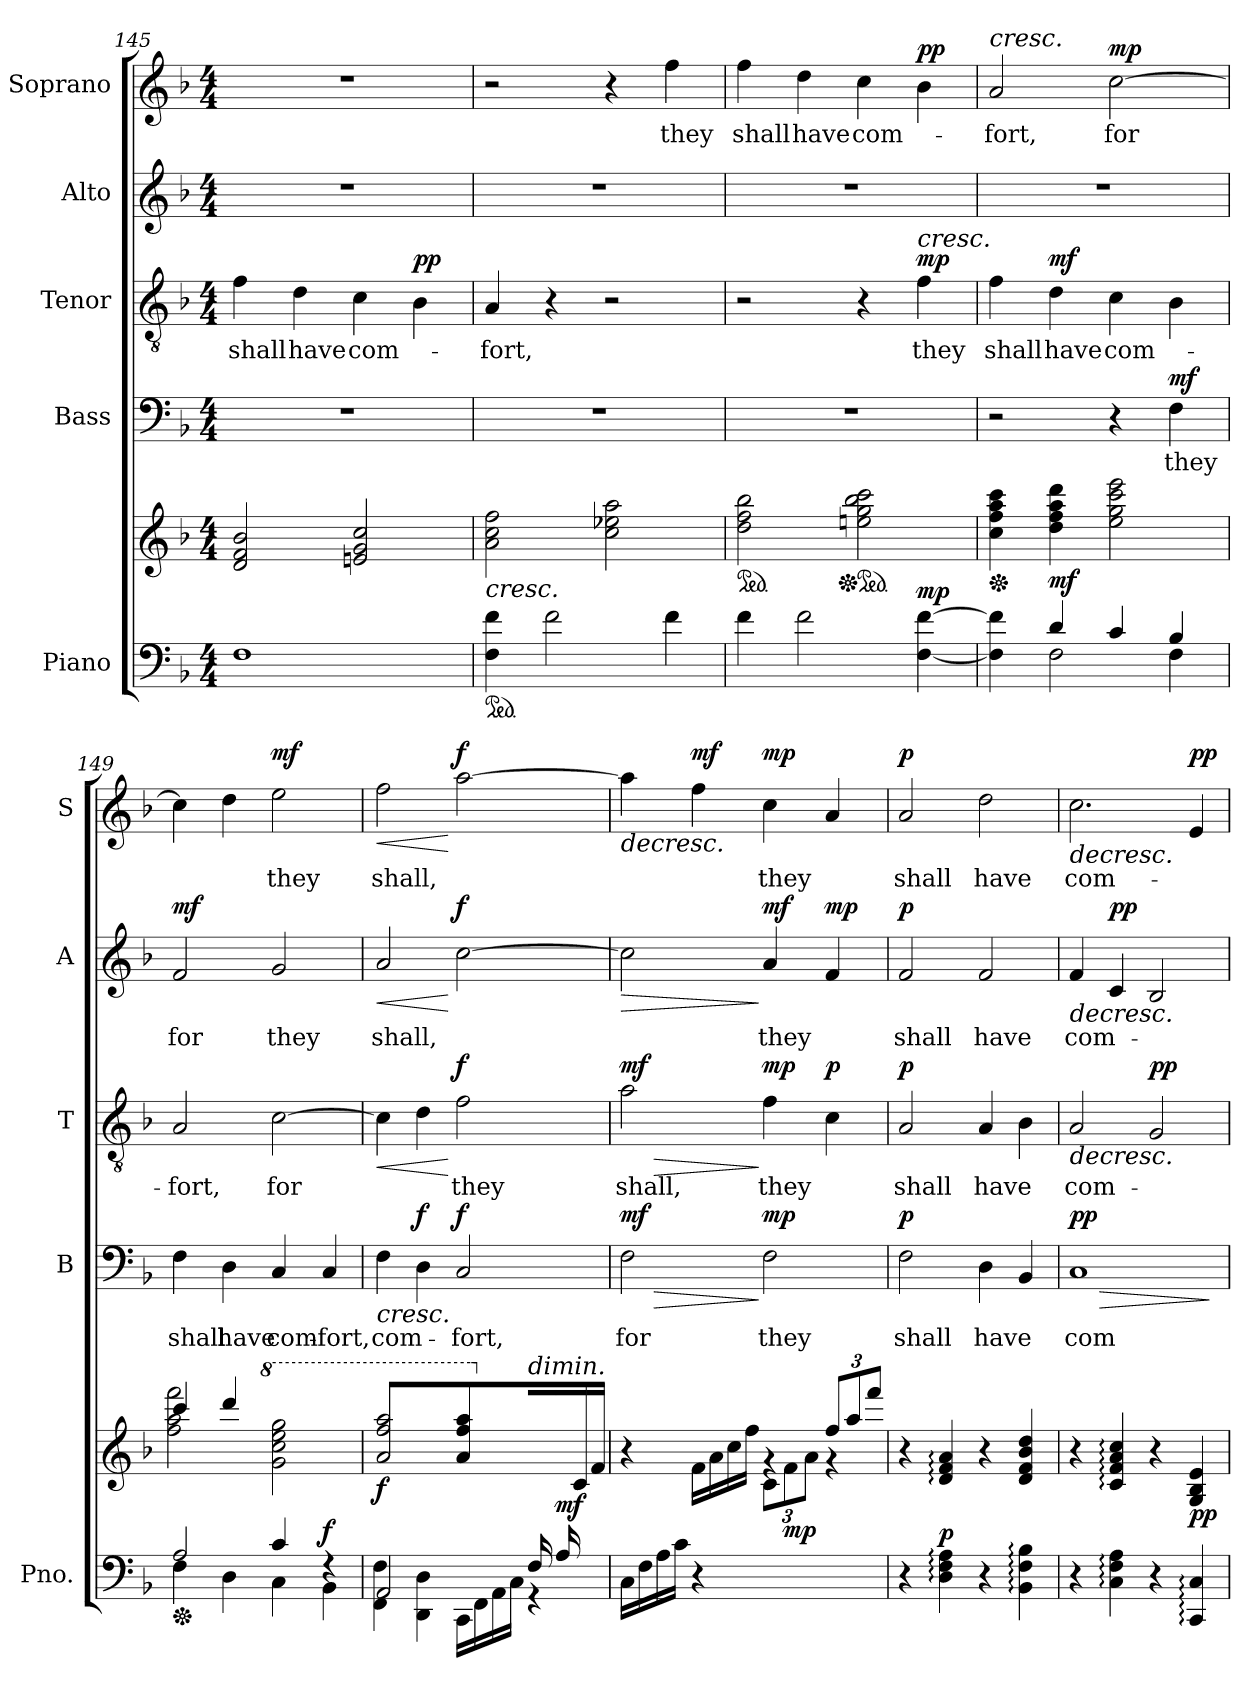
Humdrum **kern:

**kern	**kern	**dynam	**kern	**text	**dynam	**kern	**text	**dynam	**kern	**text	**dynam	**kern	**text	**dynam
*part5	*part5	*part5	*part4	*part4	*part4	*part3	*part3	*part3	*part2	*part2	*part2	*part1	*part1	*part1
*staff6	*staff5	*staff5/6	*staff4	*staff4	*staff4	*staff3	*staff3	*staff3	*staff2	*staff2	*staff2	*staff1	*staff1	*staff1
*I"Piano	*	*	*I"Bass	*	*	*I"Tenor	*	*	*I"Alto	*	*	*I"Soprano	*	*
*I'Pno.	*	*	*I'B	*	*	*I'T	*	*	*I'A	*	*	*I'S	*	*
*clefF4	*clefG2	*	*clefF4	*	*	*clefGv2	*	*	*clefG2	*	*	*clefG2	*	*
*k[b-]	*k[b-]	*	*k[b-]	*	*	*k[b-]	*	*	*k[b-]	*	*	*k[b-]	*	*
*M4/4	*M4/4	*	*M4/4	*	*	*M4/4	*	*	*M4/4	*	*	*M4/4	*	*
=145	=145	=145	=145	=145	=145	=145	=145	=145	=145	=145	=145	=145	=145	=145
!	!	!	!	!	!	!	!LO:LY:b	!	!	!	!	!	!	!
1F	2d/ 2f/ 2b-/	.	1r	.	.	4f\	shall	.	1r	.	.	1r	.	.
!	!	!	!	!	!	!	!LO:LY:b	!	!	!	!	!	!	!
.	.	.	.	.	.	4d\	have	.	.	.	.	.	.	.
!	!	!	!	!	!	!	!LO:LY:b	!	!	!	!	!	!	!
.	2en/ 2g/ 2cc/	.	.	.	.	4c\	com-	.	.	.	.	.	.	.
!	!	!	!	!	!	!	!	!LO:DY:a	!	!	!	!	!	!
.	.	.	.	.	.	4B-\	.	pp	.	.	.	.	.	.
=146	=146	=146	=146	=146	=146	=146	=146	=146	=146	=146	=146	=146	=146	=146
*ped	*	*	*	*	*	*	*	*	*	*	*	*	*	*
!	!LO:TX:b:i:t=cresc.	!	!	!	!	!	!	!	!	!	!	!	!	!
!	!	!	!	!	!	!	!LO:LY:b	!	!	!	!	!	!	!
4F\ 4f\	2a\ 2cc\ 2ff\	.	1r	.	.	4A/	-fort,	.	1r	.	.	2r	.	.
2f\	.	.	.	.	.	4r	.	.	.	.	.	.	.	.
.	2cc\ 2ee-X\ 2aa\	.	.	.	.	2r	.	.	.	.	.	4r	.	.
!	!	!	!	!	!	!	!	!	!	!	!	!	!LO:LY:b	!
4f\	.	.	.	.	.	.	.	.	.	.	.	4ff\	they	.
=147	=147	=147	=147	=147	=147	=147	=147	=147	=147	=147	=147	=147	=147	=147
*	*ped	*	*	*	*	*	*	*	*	*	*	*	*	*
!	!	!	!	!	!	!	!	!	!	!	!	!	!LO:LY:b	!
4f\	2dd\ 2ff\ 2bb-\	.	1r	.	.	2r	.	.	1r	.	.	4ff\	shall	.
!	!	!	!	!	!	!	!	!	!	!	!	!	!LO:LY:b	!
2f\	.	.	.	.	.	.	.	.	.	.	.	4dd\	have	.
*	*Xped	*	*	*	*	*	*	*	*	*	*	*	*	*
*	*ped	*	*	*	*	*	*	*	*	*	*	*	*	*
!	!	!	!	!	!	!	!	!	!	!	!	!	!LO:LY:b	!
.	2een\ 2gg\ 2bb-\ 2ccc\	.	.	.	.	4r	.	.	.	.	.	4cc\	com-	.
!	!	!	!	!	!	!LO:TX:a:i:t=cresc.	!	!	!	!	!	!	!	!
!	!	!LO:DY:a=2	!	!	!	!	!LO:LY:b	!LO:DY:a	!	!	!	!	!	!LO:DY:a
[4F\ [4f\	.	mp	.	.	.	4f\	they	mp	.	.	.	4b-\	.	pp
!!LO:LB:g=z
=148	=148	=148	=148	=148	=148	=148	=148	=148	=148	=148	=148	=148	=148	=148
*^	*	*	*	*	*	*	*	*	*	*	*	*	*	*
*	*	*Xped	*	*	*	*	*	*	*	*	*	*	*	*	*
!	!	!	!	!	!	!	!	!	!	!	!	!	!LO:TX:a:i:t=cresc.	!	!
!	!	!	!	!	!	!	!	!LO:LY:b	!	!	!	!	!	!LO:LY:b	!
4F\] 4f\]	4ryy	4cc\ 4ff\ 4aa\ 4ccc\	.	2r	.	.	4f\	shall	.	1r	.	.	2a/	-fort,	.
!	!	!	!LO:DY:b	!	!	!	!	!LO:LY:b	!LO:DY:a	!	!	!	!	!	!
4d/	2F\	4dd\ 4ff\ 4aa\ 4ddd\	mf	.	.	.	4d\	have	mf	.	.	.	.	.	.
!	!	!	!	!	!	!	!	!LO:LY:b	!	!	!	!	!	!LO:LY:b	!LO:DY:a
4c/	.	2ee\ 2gg\ 2ccc\ 2eee\	.	4r	.	.	4c\	com-	.	.	.	.	[2cc\	for	mp
!	!	!	!	!	!LO:LY:b	!LO:DY:a	!	!	!	!	!	!	!	!	!
4B-/	4F\	.	.	4F\	they	mf	4B-\	.	.	.	.	.	.	.	.
=149	=149	=149	=149	=149	=149	=149	=149	=149	=149	=149	=149	=149	=149	=149	=149
*Xped	*	*	*	*	*	*	*	*	*	*	*	*	*	*	*
*	*	*^	*	*	*	*	*	*	*	*	*	*	*	*	*
!	!	!	!	!	!	!LO:LY:b	!	!	!LO:LY:b	!	!	!LO:LY:b	!LO:DY:a	!	!	!
2A/	4F\	4ccc/	2ff\ 2aa\ 2fff\	.	4F\	shall	.	2A/	-fort,	.	2f/	for	mf	4cc\]	.	.
!	!	!	!	!	!	!LO:LY:b	!	!	!	!	!	!	!	!	!	!
.	4D\	4ddd/	.	.	4D\	have	.	.	.	.	.	.	.	4dd\	.	.
*	*	*8va	*	*	*	*	*	*	*	*	*	*	*	*	*	*
!	!	!	!	!	!	!LO:LY:b	!	!	!LO:LY:b	!	!	!LO:LY:b	!	!	!LO:LY:b	!LO:DY:a
4c/	4C\	2rDyy	2gg\ 2ccc\ 2eee\ 2ggg\	.	4C/	com-	.	[2c\	for	.	2g/	they	.	2ee\	they	mf
!	!	!	!	!LO:DY:a=2	!	!LO:LY:b	!	!	!	!	!	!	!	!	!	!
4rF	4BB-\	.	.	f	4C/	-fort,	.	.	.	.	.	.	.	.	.	.
*	*	*v	*v	*	*	*	*	*	*	*	*	*	*	*	*	*
=150	=150	=150	=150	=150	=150	=150	=150	=150	=150	=150	=150	=150	=150	=150	=150
*	*^	*	*	*	*	*	*	*	*	*	*	*	*	*	*
!	!	!	!	!LO:DY:b	!	!LO:LY:b	!LO:HP:b	!	!	!LO:HP:b	!	!LO:LY:b	!LO:HP:b	!	!LO:LY:b	!LO:HP:b
2.ryy	2AA/	4FF\ 4F\	2aa\ 2fff\ 2aaa\	f	4F\	com-	<	4c\]	.	<	2a/	shall,	<	2ff\	shall,	<
!	!	!	!	!	!	!	!LO:DY:a	!	!	!	!	!	!	!	!	!
.	.	4DD\ 4D\	.	.	4D\	.	f	4d\	.	.	.	.	.	.	.	.
!	!	!	!	!	!	!LO:LY:b	!LO:DY:n=1:a	!	!LO:LY:b	!LO:DY:n=1:a	!	!	!LO:DY:n=1:a	!	!	!LO:DY:n=1:a
.	2rFyy	16CC!\LL	4aa\ 4fff\ 4aaa\	.	2C/	-fort,	[ f	2f\	they	[ f	[2cc\	.	[ f	[2aa\	.	[ f
.	.	16FF!\	.	.	.	.	.	.	.	.	.	.	.	.	.	.
.	.	16AA!\	.	.	.	.	.	.	.	.	.	.	.	.	.	.
.	.	16C!\JJ	.	.	.	.	.	.	.	.	.	.	.	.	.	.
*	*	*	*X8va	*	*	*	*	*	*	*	*	*	*	*	*	*
!	!	!	!LO:TX:a:i:t=dimin.	!	!	!	!	!	!	!	!	!	!	!	!	!
16F!/LL	.	4rGG	16ryy	.	.	.	.	.	.	.	.	.	.	.	.	.
!	!	!	!	!LO:DY:b	!	!	!	!	!	!	!	!	!	!	!	!
16A!/	.	.	16ryy	mf	.	.	.	.	.	.	.	.	.	.	.	.
8ryy	.	.	16c!/	.	.	.	.	.	.	.	.	.	.	.	.	.
.	.	.	16f!/JJ	.	.	.	.	.	.	.	.	.	.	.	.	.
*v	*v	*v	*	*	*	*	*	*	*	*	*	*	*	*	*	*
=151	=151	=151	=151	=151	=151	=151	=151	=151	=151	=151	=151	=151	=151	=151
*	*^	*	*	*	*	*	*	*	*	*	*	*	*	*
!	!	!	!	!	!LO:LY:b	!LO:HP:b	!	!LO:LY:b	!LO:HP:b	!	!	!LO:HP:b	!	!	!LO:HP:b
!	!	!	!	!	!	!LO:DY:n=1:a	!	!	!LO:DY:n=1:a	!	!	!	!	!	!
16C!\LL	4r	2rgyy	.	2F\	for	> mf	2a\	shall,	> mf	2cc\]	.	>	4aa\]	.	>
16F!\	.	.	.	.	.	.	.	.	.	.	.	.	.	.	.
16A!\	.	.	.	.	.	.	.	.	.	.	.	.	.	.	.
16c!\JJ	.	.	.	.	.	.	.	.	.	.	.	.	.	.	.
!	!	!	!	!	!	!	!	!	!	!	!	!	!	!	!LO:DY:a
4r	16f!\LL	.	.	.	.	.	.	.	.	.	.	.	4ff\	.	mf
.	16a!\	.	.	.	.	.	.	.	.	.	.	.	.	.	.
.	16cc!\	.	.	.	.	.	.	.	.	.	.	.	.	.	.
.	16ff!\JJ	.	.	.	.	.	.	.	.	.	.	.	.	.	.
*	*	*Xbrackettup	*	*	*	*	*	*	*	*	*	*	*	*	*
!	!	!	!	!	!LO:LY:b	!LO:DY:n=2:a	!	!LO:LY:b	!LO:DY:n=2:a	!	!LO:LY:b	!LO:DY:n=1:a	!	!LO:LY:b	!LO:DY:n=1:a
2ryy	4rg	12c!\L	.	2F\	they	] mp	4f\	they	] mp	4a/	they	] mf	4cc\	they	] mp
!	!	!	!LO:DY:b	!	!	!	!	!	!	!	!	!	!	!	!
.	.	12f!\	mp	.	.	.	.	.	.	.	.	.	.	.	.
.	.	12a!\J	.	.	.	.	.	.	.	.	.	.	.	.	.
!	!	!	!	!	!	!	!	!	!LO:DY:n=3:a	!	!	!LO:DY:n=2:a	!	!	!
.	12ff!/L	4r	.	.	.	.	4c\	.	p	4f/	.	mp	4a/	.	.
.	12aa!/	.	.	.	.	.	.	.	.	.	.	.	.	.	.
.	12fff!/J	.	.	.	.	.	.	.	.	.	.	.	.	.	.
*	*v	*v	*	*	*	*	*	*	*	*	*	*	*	*	*
=152	=152	=152	=152	=152	=152	=152	=152	=152	=152	=152	=152	=152	=152	=152
!	!	!	!	!LO:LY:b	!LO:DY:a	!	!LO:LY:b	!LO:DY:a	!	!LO:LY:b	!LO:DY:a	!	!LO:LY:b	!LO:DY:a
4r	4r	.	2F\	shall	p	2A/	shall	p	2f/	shall	p	2a/	shall	p
!	!	!LO:DY:a=2	!	!	!	!	!	!	!	!	!	!	!	!
4D\: 4F\: 4A\:	4d/: 4f/: 4a/:	p	.	.	.	.	.	.	.	.	.	.	.	.
!	!	!	!	!LO:LY:b	!	!	!LO:LY:b	!	!	!LO:LY:b	!	!	!LO:LY:b	!
4r	4r	.	4D\	have	.	4A/	have	.	2f/	have	.	2dd\	have	.
4BB-\: 4F\: 4B-\:	4d/ 4f/ 4b-/ 4dd/	.	4BB-/	.	.	4B-\	.	.	.	.	.	.	.	.
!!LO:PB:g=z
=153	=153	=153	=153	=153	=153	=153	=153	=153	=153	=153	=153	=153	=153	=153
!	!	!	!	!LO:LY:b	!LO:HP:b	!	!LO:LY:b	!LO:HP:b	!	!LO:LY:b	!LO:HP:b	!	!LO:LY:b	!LO:HP:b
!	!	!	!	!	!LO:DY:n=1:a	!	!	!	!	!	!	!	!	!
4r	4r	.	1C	com-	> pp	2A/	com-	>	4f/	com-	>	2.cc\	com-	>
!	!	!	!	!	!	!	!	!	!	!	!LO:DY:a	!	!	!
4C\: 4F\: 4A\:	4c/: 4f/: 4a/: 4cc/:	.	.	.	.	.	.	.	4c/	.	pp	.	.	.
!	!	!	!	!	!	!	!	!LO:DY:a	!	!	!	!	!	!
4r	4r	.	.	.	.	2G/	.	pp	2B-/	.	.	.	.	.
!	!	!LO:DY:b	!	!	!	!	!	!	!	!	!	!	!	!LO:DY:a
4CC/: 4C/:	4G/ 4B-/ 4e/	pp	.	.	.	.	.	.	.	.	.	4e/	.	pp
.	.	.	.	.	]	.	.	]	.	.	]	.	.	]
=	=	=	=	=	=	=	=	=	=	=	=	=	=	=
*-	*-	*-	*-	*-	*-	*-	*-	*-	*-	*-	*-	*-	*-	*-
